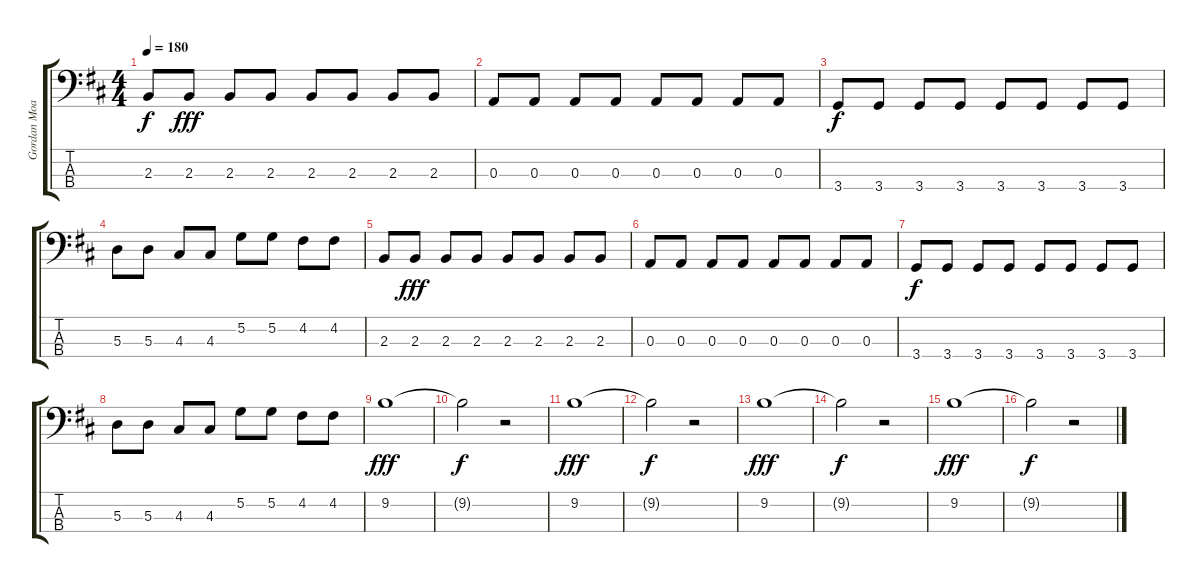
\track ("Gordan Moakes" "Gordan Moa") {instrument electricbassfinger}
\staff {score tabs}
\tuning (G2 D2 A1 E1) {hide}
\ts (4 4)
\tempo 180
\clef f4
\ks d
2.3.8{dy f} 2.3.8{dy fff} 2.3.8 2.3.8 2.3.8 2.3.8 2.3.8 2.3.8 |
0.3.8 0.3.8 0.3.8 0.3.8 0.3.8 0.3.8 0.3.8 0.3.8 |
3.4.8{dy f} 3.4.8 3.4.8 3.4.8 3.4.8 3.4.8 3.4.8 3.4.8 |
5.3.8 5.3.8 4.3.8 4.3.8 5.2.8 5.2.8 4.2.8 4.2.8 |
2.3.8 2.3.8{dy fff} 2.3.8 2.3.8 2.3.8 2.3.8 2.3.8 2.3.8 |
0.3.8 0.3.8 0.3.8 0.3.8 0.3.8 0.3.8 0.3.8 0.3.8 |
3.4.8{dy f} 3.4.8 3.4.8 3.4.8 3.4.8 3.4.8 3.4.8 3.4.8 |
5.3.8 5.3.8 4.3.8 4.3.8 5.2.8 5.2.8 4.2.8 4.2.8 |
9.2.1{dy fff} |
9.2{t}.2{dy f} r.2 |
9.2.1{dy fff} |
9.2{t}.2{dy f} r.2 |
9.2.1{dy fff} |
9.2{t}.2{dy f} r.2 |
9.2.1{dy fff} |
9.2{t}.2{dy f} r.2
